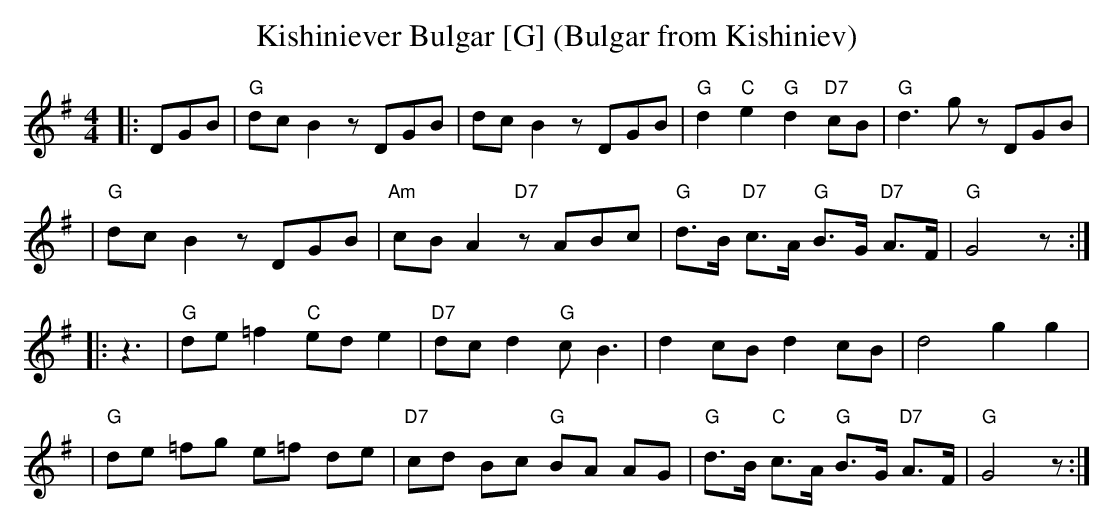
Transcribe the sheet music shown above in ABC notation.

X:1
T: Kishiniever Bulgar [G] (Bulgar from Kishiniev)
M: 4/4
L: 1/8
K: G
|:DGB \
| "G"dc B2 z DGB | dc B2 z DGB | "G"d2 "C" e2 "G"d2 "D7"cB | "G"d3 g z DGB |
| "G"dc B2 z DGB | "Am"cB A2 "D7"z ABc | "G"d>B "D7"c>A "G"B>G "D7"A>F | "G"G4 z :|
|: z3 \
| "G"de =f2 "C"ed e2 | "D7"dc d2 "G"c B3 | d2 cB d2 cB | d4 g2 g2 |
| "G"de =fg e=f de | "D7"cd Bc "G"BA AG | "G"d>B "C"c>A "G"B>G "D7"A>F | "G"G4 z :|
